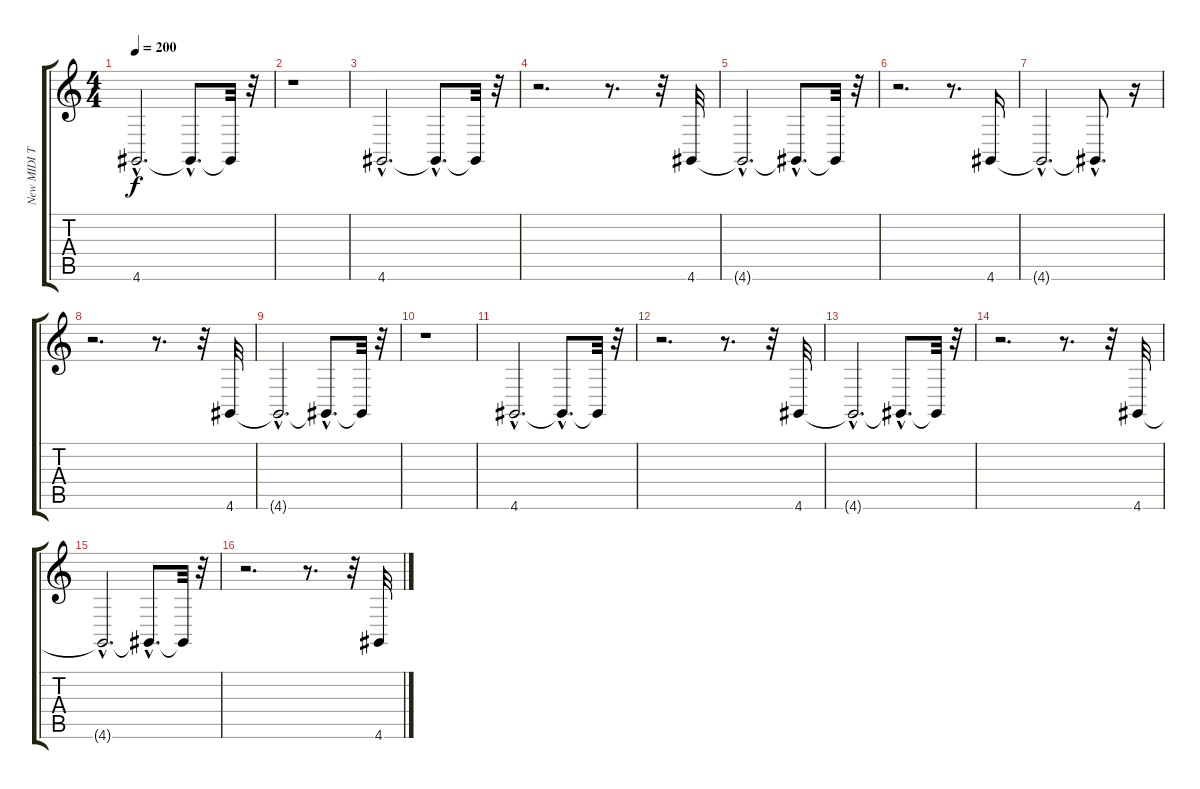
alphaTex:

\track ("New MIDI Track" "New MIDI T") {instrument tubularbells}
\staff {score tabs}
\tuning (E4 B3 G3 D3 A2 E2) {hide}
\ts (4 4)
\tempo 200
\clef g2
\ks c
4.6{hac t}.2{d dy f} 4.6{hac t}.8{d} 4.6{t}.32 r.32 |
r.1 |
4.6{hac}.2{d} 4.6{hac t}.8{d} 4.6{t}.32 r.32 |
r.2{d} r.8{d} r.32 4.6.32 |
4.6{hac t}.2{d} 4.6{hac t}.8{d} 4.6{t}.32 r.32 |
r.2{d} r.8{d} 4.6.16 |
4.6{hac t}.2{d} 4.6{hac t}.8{d} r.16 |
r.2{d} r.8{d} r.32 4.6.32 |
4.6{hac t}.2{d} 4.6{hac t}.8{d} 4.6{t}.32 r.32 |
r.1 |
4.6{hac}.2{d} 4.6{hac t}.8{d} 4.6{t}.32 r.32 |
r.2{d} r.8{d} r.32 4.6.32 |
4.6{hac t}.2{d} 4.6{hac t}.8{d} 4.6{t}.32 r.32 |
r.2{d} r.8{d} r.32 4.6.32 |
4.6{hac t}.2{d} 4.6{hac t}.8{d} 4.6{t}.32 r.32 |
r.2{d} r.8{d} r.32 4.6.32
